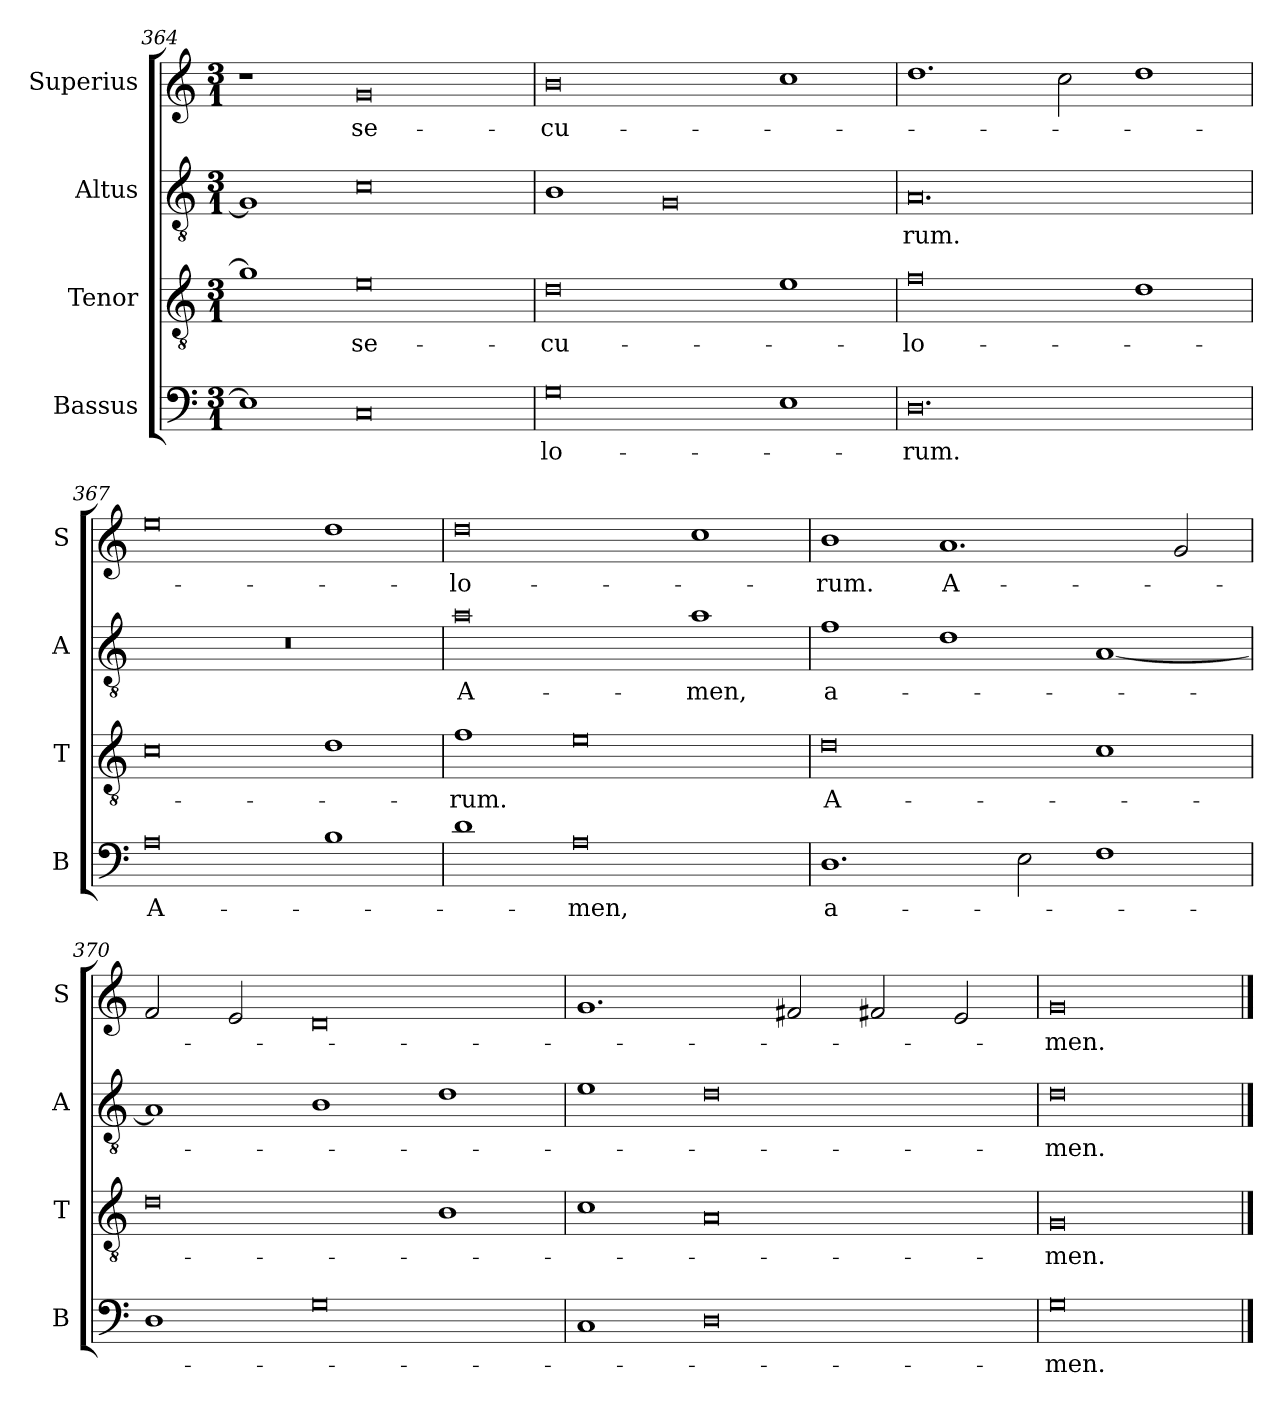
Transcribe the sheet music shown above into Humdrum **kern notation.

**kern	**text	**kern	**text	**kern	**text	**kern	**text
*part4	*part4	*part3	*part3	*part2	*part2	*part1	*part1
*staff4	*staff4	*staff3	*staff3	*staff2	*staff2	*staff1	*staff1
*I"Bassus	*	*I"Tenor	*	*I"Altus	*	*I"Superius	*
*I'B	*	*I'T	*	*I'A	*	*I'S	*
*clefF4	*	*clefGv2	*	*clefGv2	*	*clefG2	*
*k[]	*	*k[]	*	*k[]	*	*k[]	*
*M3/1	*	*M3/1	*	*M3/1	*	*M3/1	*
=364	=364	=364	=364	=364	=364	=364	=364
1E]	.	1g]	.	1G]	.	1r	.
0C	.	0e	se-	0c	.	0g	se-
=365	=365	=365	=365	=365	=365	=365	=365
0G	-lo-	0d	-cu-	1B	.	0b	-cu-
.	.	.	.	0G	.	.	.
1E	.	1e	.	.	.	1cc	.
=366	=366	=366	=366	=366	=366	=366	=366
0.D	-rum.	0f	-lo-	0.A	-rum.	1.dd	.
.	.	.	.	.	.	2cc	.
.	.	1d	.	.	.	1dd	.
=367	=367	=367	=367	=367	=367	=367	=367
0A	A-	0c	.	0.r	.	0ee	.
1B	.	1d	.	.	.	1dd	.
=368	=368	=368	=368	=368	=368	=368	=368
1d	.	1f	-rum.	0a	A-	0dd	-lo-
!	!LO:LY:i	!	!	!	!	!	!
0A	-men,	0e	.	.	.	.	.
!	!	!	!	!	!LO:LY:i	!	!
.	.	.	.	1a	-men,	1cc	.
=369	=369	=369	=369	=369	=369	=369	=369
!	!LO:LY:i	!	!	!	!LO:LY:i	!	!
1.D	a-	0d	A-	1f	a-	1b	-rum.
.	.	.	.	1d	.	1.a	A-
2E	.	.	.	.	.	.	.
1F	.	1c	.	[1A	.	.	.
.	.	.	.	.	.	2g	.
=370	=370	=370	=370	=370	=370	=370	=370
1D	.	0d	.	1A]	.	2f	.
.	.	.	.	.	.	2e	.
0G	.	.	.	1B	.	0d	.
.	.	1B	.	1d	.	.	.
=371	=371	=371	=371	=371	=371	=371	=371
1C	.	1c	.	1e	.	1.g	.
0D	.	0A	.	0d	.	.	.
.	.	.	.	.	.	2f#X	.
.	.	.	.	.	.	2f#X	.
.	.	.	.	.	.	2e	.
=372	=372	=372	=372	=372	=372	=372	=372
0G	-men.	0G	-men.	0d	-men.	0g	-men.
==	==	==	==	==	==	==	==
*-	*-	*-	*-	*-	*-	*-	*-
